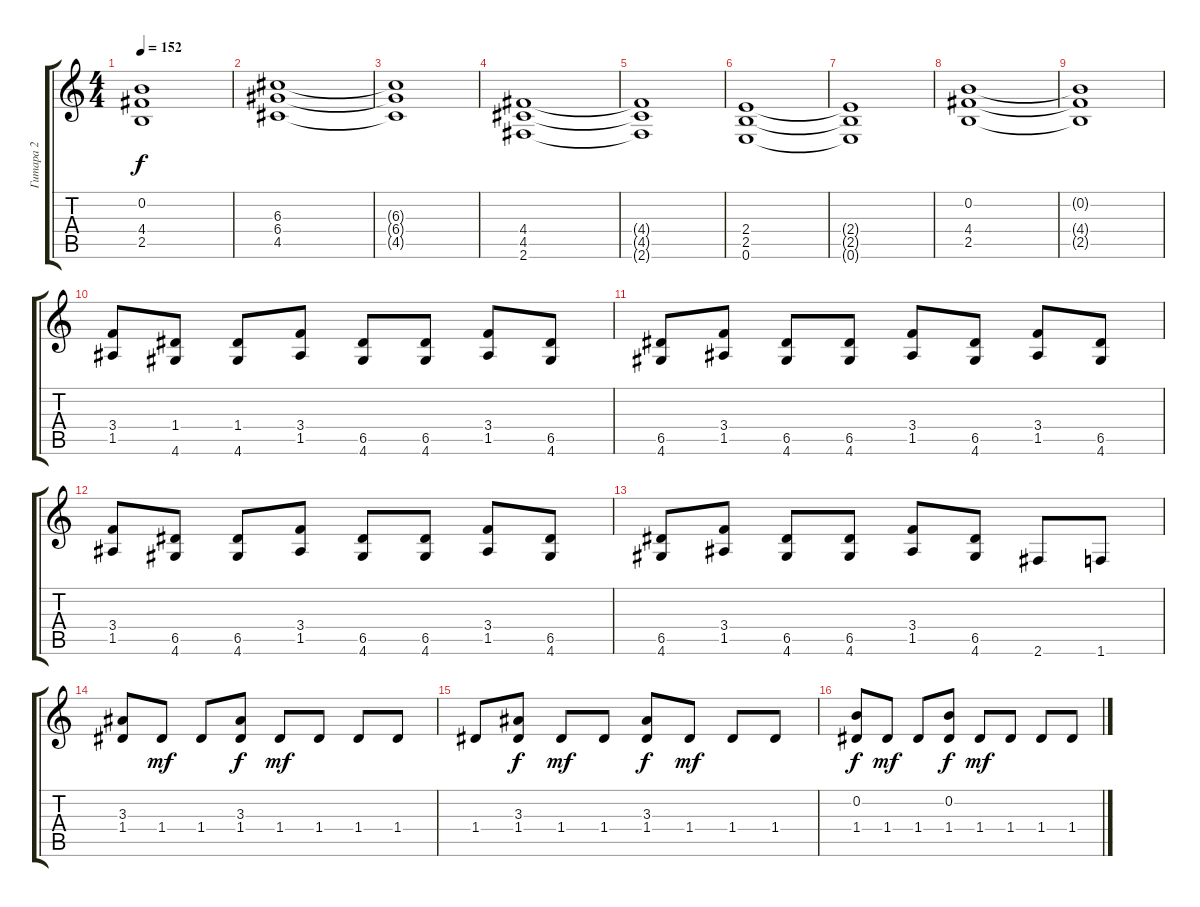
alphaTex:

\track ("Гитара 2" "Гитара 2") {instrument overdrivenguitar}
\staff {score tabs}
\tuning (E4 B3 G3 D3 A2 E2) {hide}
\ts (4 4)
\tempo 152
\clef g2
\ks c
(0.2{t} 4.4{t} 2.5{t}).1{dy f} |
(6.3 6.4 4.5).1 |
(6.3{t} 6.4{t} 4.5{t}).1 |
(4.4 4.5 2.6).1 |
(4.4{t} 4.5{t} 2.6{t}).1 |
(2.4 2.5 0.6).1 |
(2.4{t} 2.5{t} 0.6{t}).1 |
(0.2 4.4 2.5).1 |
(0.2{t} 4.4{t} 2.5{t}).1 |
(3.4 1.5).8 (1.4 4.6).8 (1.4 4.6).8 (3.4 1.5).8 (6.5 4.6).8 (6.5 4.6).8 (3.4 1.5).8 (6.5 4.6).8 |
(6.5 4.6).8 (3.4 1.5).8 (6.5 4.6).8 (6.5 4.6).8 (3.4 1.5).8 (6.5 4.6).8 (3.4 1.5).8 (6.5 4.6).8 |
(3.4 1.5).8 (6.5 4.6).8 (6.5 4.6).8 (3.4 1.5).8 (6.5 4.6).8 (6.5 4.6).8 (3.4 1.5).8 (6.5 4.6).8 |
(6.5 4.6).8 (3.4 1.5).8 (6.5 4.6).8 (6.5 4.6).8 (3.4 1.5).8 (6.5 4.6).8 2.6.8 1.6.8 |
(3.3 1.4).8 1.4.8{dy mf} 1.4.8 (3.3 1.4).8{dy f} 1.4.8{dy mf} 1.4.8 1.4.8 1.4.8 |
1.4.8 (3.3 1.4).8{dy f} 1.4.8{dy mf} 1.4.8 (3.3 1.4).8{dy f} 1.4.8{dy mf} 1.4.8 1.4.8 |
(0.2 1.4).8{dy f} 1.4.8{dy mf} 1.4.8 (0.2 1.4).8{dy f} 1.4.8{dy mf} 1.4.8 1.4.8 1.4.8
